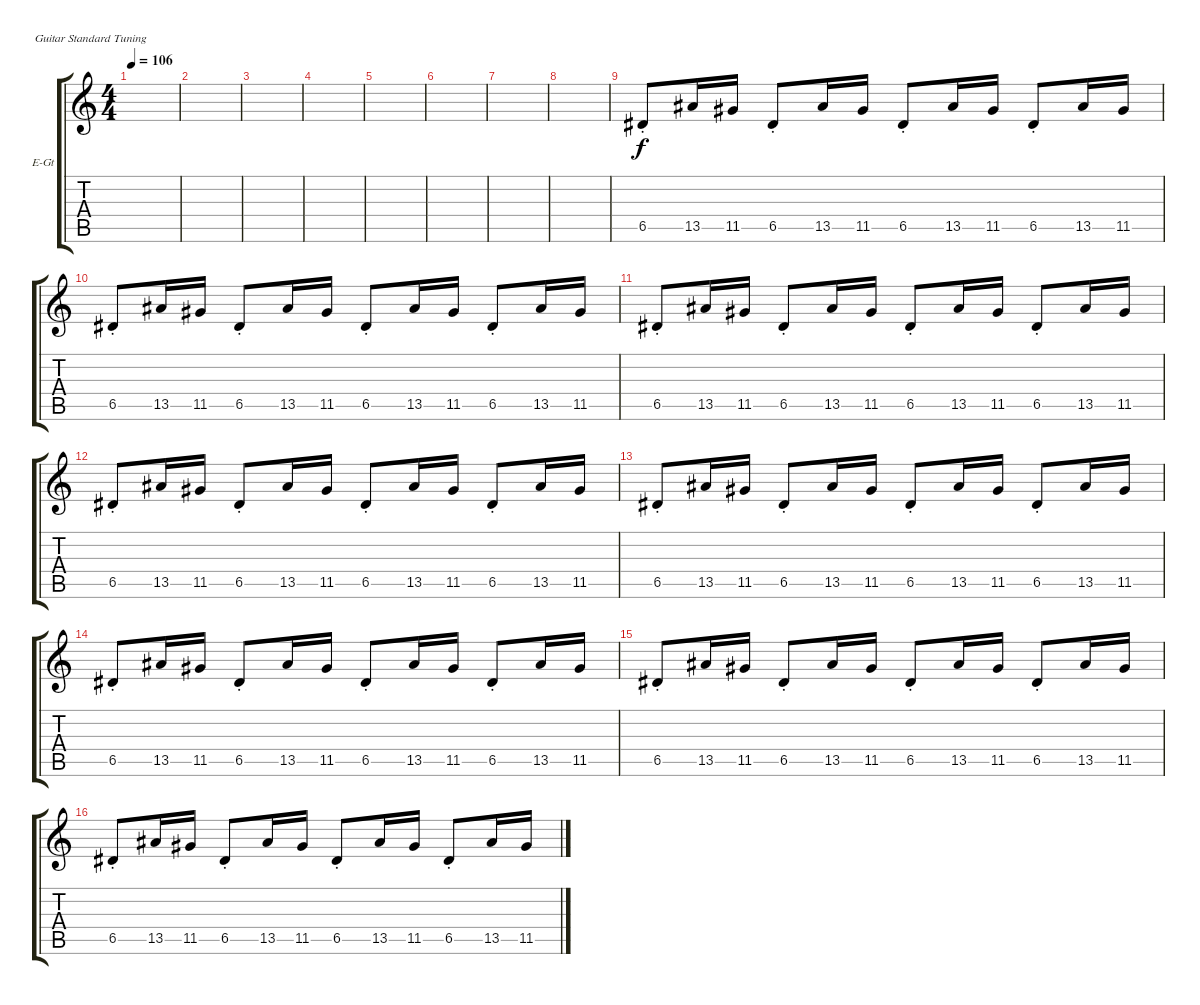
\defaultSystemsLayout 4
\bracketExtendMode groupsimilarinstruments
\firstSystemTrackNameOrientation horizontal
\otherSystemsTrackNameOrientation horizontal
\track ("Electric Guitar" "E-Gt") {instrument electricguitarclean}
\staff {score tabs}
\tuning (E4 B3 G3 D3 A2 E2)
\ts (4 4)
\tempo 106
\clef g2
\ks c
|
|
|
|
|
|
|
|
6.5{st}.8 13.5.16 11.5.16 6.5{st}.8 13.5.16 11.5.16 6.5{st}.8 13.5.16 11.5.16 6.5{st}.8 13.5.16 11.5.16 |
6.5{st}.8 13.5.16 11.5.16 6.5{st}.8 13.5.16 11.5.16 6.5{st}.8 13.5.16 11.5.16 6.5{st}.8 13.5.16 11.5.16 |
6.5{st}.8 13.5.16 11.5.16 6.5{st}.8 13.5.16 11.5.16 6.5{st}.8 13.5.16 11.5.16 6.5{st}.8 13.5.16 11.5.16 |
6.5{st}.8 13.5.16 11.5.16 6.5{st}.8 13.5.16 11.5.16 6.5{st}.8 13.5.16 11.5.16 6.5{st}.8 13.5.16 11.5.16 |
6.5{st}.8 13.5.16 11.5.16 6.5{st}.8 13.5.16 11.5.16 6.5{st}.8 13.5.16 11.5.16 6.5{st}.8 13.5.16 11.5.16 |
6.5{st}.8 13.5.16 11.5.16 6.5{st}.8 13.5.16 11.5.16 6.5{st}.8 13.5.16 11.5.16 6.5{st}.8 13.5.16 11.5.16 |
6.5{st}.8 13.5.16 11.5.16 6.5{st}.8 13.5.16 11.5.16 6.5{st}.8 13.5.16 11.5.16 6.5{st}.8 13.5.16 11.5.16 |
6.5{st}.8 13.5.16 11.5.16 6.5{st}.8 13.5.16 11.5.16 6.5{st}.8 13.5.16 11.5.16 6.5{st}.8 13.5.16 11.5.16
